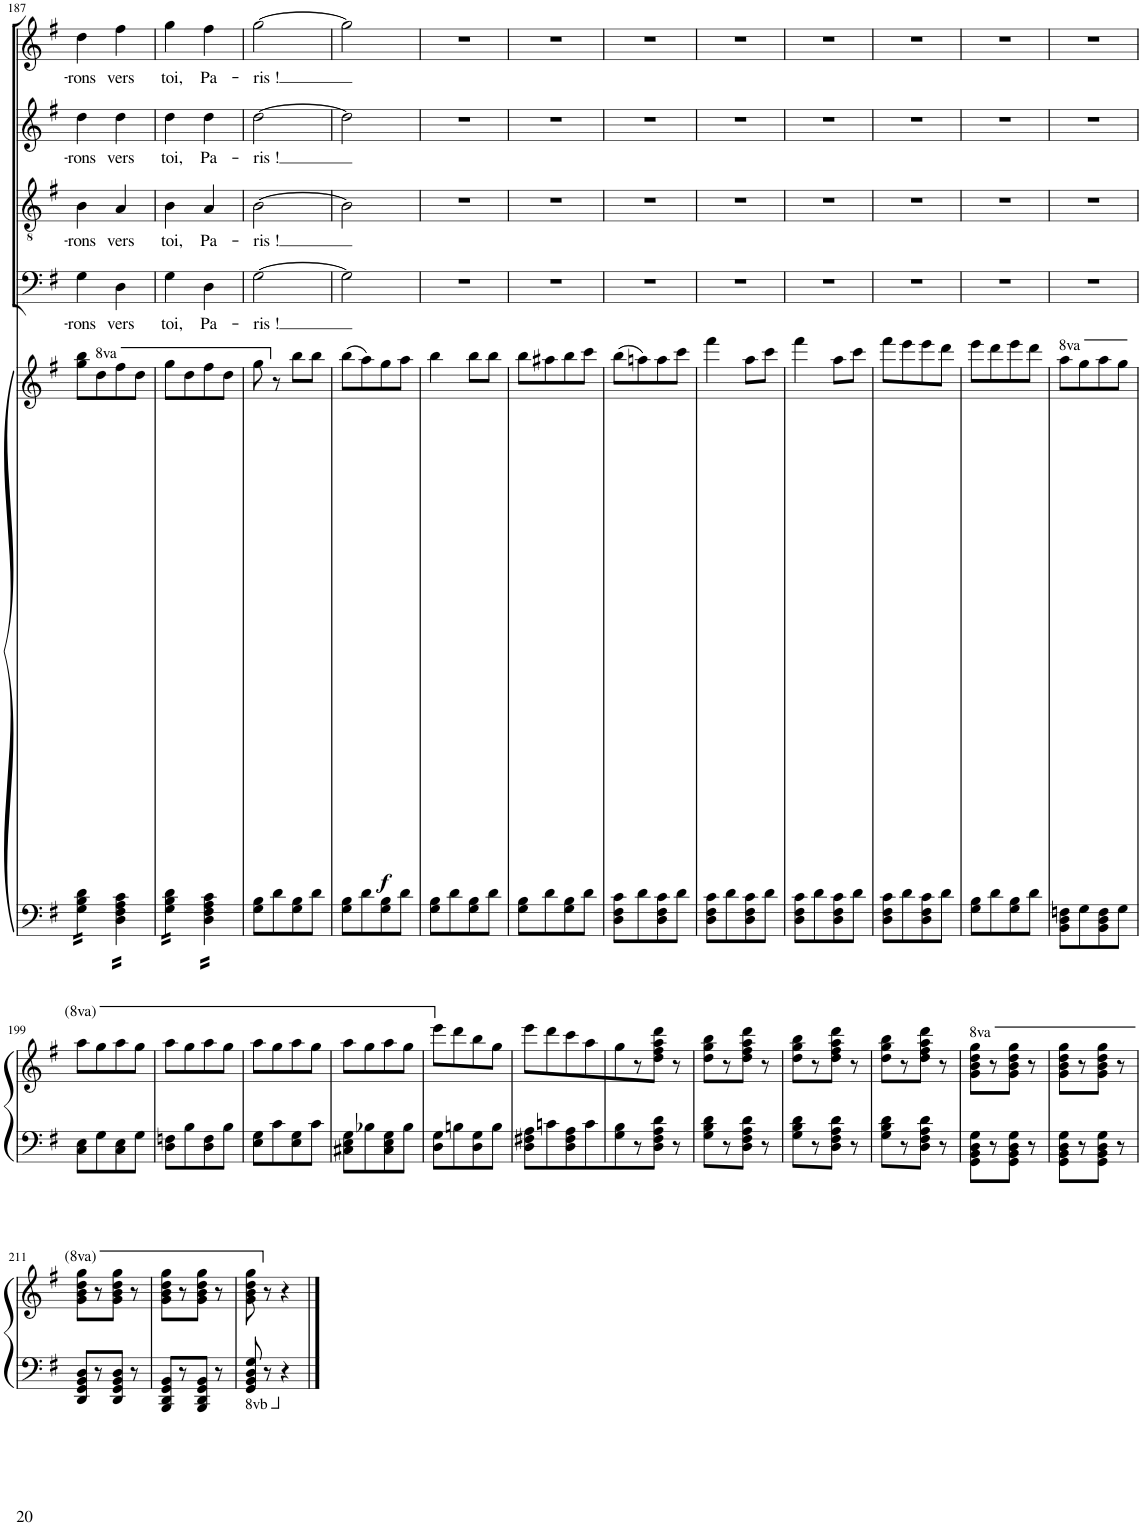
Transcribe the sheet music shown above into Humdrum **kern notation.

**kern	**kern	**dynam	**kern	**text	**kern	**text	**kern	**text	**kern	**text
*part5	*part5	*part5	*part4	*part4	*part3	*part3	*part2	*part2	*part1	*part1
*staff6	*staff5	*staff5/6	*staff4	*staff4	*staff3	*staff3	*staff2	*staff2	*staff1	*staff1
*I"Piano	*	*	*I"Basses	*	*I"Ténors	*	*I"Alti	*	*I"Soprani	*
*I'Pno	*	*	*	*	*	*	*	*	*	*
!!LO:PB:g=z
*clefF4	*clefG2	*	*clefF4	*	*clefGv2	*	*clefG2	*	*clefG2	*
*k[f#]	*k[f#]	*	*k[f#]	*	*k[f#]	*	*k[f#]	*	*k[f#]	*
*M2/4	*M2/4	*	*M2/4	*	*M2/4	*	*M2/4	*	*M2/4	*
=187	=187	=187	=187	=187	=187	=187	=187	=187	=187	=187
!	!	!	!	!LO:LY:b	!	!LO:LY:b	!	!LO:LY:b	!	!LO:LY:b
*tremolo	*	*	*	*	*	*	*	*	*	*
16G\ 16B\ 16d\LL	8gg\ 8bb\L	.	4G\	-rons	4B\	-rons	4dd\	-rons	4dd\	-rons
16G\ 16B\ 16d\	.	.	.	.	.	.	.	.	.	.
*	*8va	*	*	*	*	*	*	*	*	*
16G\ 16B\ 16d\	8ddd\	.	.	.	.	.	.	.	.	.
16G\ 16B\ 16d\JJ	.	.	.	.	.	.	.	.	.	.
!	!	!	!	!LO:LY:b	!	!LO:LY:b	!	!LO:LY:b	!	!LO:LY:b
16D\ 16F#\ 16A\ 16c\LL	8fff#\	.	4D\	vers	4A/	vers	4dd\	vers	4ff#\	vers
16D\ 16F#\ 16A\ 16c\	.	.	.	.	.	.	.	.	.	.
16D\ 16F#\ 16A\ 16c\	8ddd\J	.	.	.	.	.	.	.	.	.
16D\ 16F#\ 16A\ 16c\JJ	.	.	.	.	.	.	.	.	.	.
=188	=188	=188	=188	=188	=188	=188	=188	=188	=188	=188
!	!	!	!	!LO:LY:b	!	!LO:LY:b	!	!LO:LY:b	!	!LO:LY:b
16G\ 16B\ 16d\LL	8ggg\L	.	4G\	toi,	4B\	toi,	4dd\	toi,	4gg\	toi,
16G\ 16B\ 16d\	.	.	.	.	.	.	.	.	.	.
16G\ 16B\ 16d\	8ddd\	.	.	.	.	.	.	.	.	.
16G\ 16B\ 16d\JJ	.	.	.	.	.	.	.	.	.	.
!	!	!	!	!LO:LY:b	!	!LO:LY:b	!	!LO:LY:b	!	!LO:LY:b
16D\ 16F#\ 16A\ 16c\LL	8fff#\	.	4D\	Pa-	4A/	Pa-	4dd\	Pa-	4ff#\	Pa-
16D\ 16F#\ 16A\ 16c\	.	.	.	.	.	.	.	.	.	.
16D\ 16F#\ 16A\ 16c\	8ddd\J	.	.	.	.	.	.	.	.	.
16D\ 16F#\ 16A\ 16c\JJ	.	.	.	.	.	.	.	.	.	.
*Xtremolo	*	*	*	*	*	*	*	*	*	*
=189	=189	=189	=189	=189	=189	=189	=189	=189	=189	=189
!	!	!	!	!LO:LY:b	!	!LO:LY:b	!	!LO:LY:b	!	!LO:LY:b
8G\ 8B\L	8ggg\	.	[2G\	-ris !	[2B\	-ris !	[2dd\	-ris !	[2gg\	-ris !
*	*X8va	*	*	*	*	*	*	*	*	*
8d\	8r	.	.	.	.	.	.	.	.	.
!	!	!LO:DY:b	!	!	!	!	!	!	!	!
8G\ 8B\	8bb\L	f	.	.	.	.	.	.	.	.
8d\J	8bb\J	.	.	.	.	.	.	.	.	.
=190	=190	=190	=190	=190	=190	=190	=190	=190	=190	=190
8G\ 8B\L	(8bb\L	.	2G\]	.	2B\]	.	2dd\]	.	2gg\]	.
8d\	8aa\)	.	.	.	.	.	.	.	.	.
8G\ 8B\	8gg\	.	.	.	.	.	.	.	.	.
8d\J	8aa\J	.	.	.	.	.	.	.	.	.
=191	=191	=191	=191	=191	=191	=191	=191	=191	=191	=191
8G\ 8B\L	4bb\	.	2r	.	2r	.	2r	.	2r	.
8d\	.	.	.	.	.	.	.	.	.	.
8G\ 8B\	8bb\L	.	.	.	.	.	.	.	.	.
8d\J	8bb\J	.	.	.	.	.	.	.	.	.
=192	=192	=192	=192	=192	=192	=192	=192	=192	=192	=192
8G\ 8B\L	8bb\L	.	2r	.	2r	.	2r	.	2r	.
8d\	8aa#X\	.	.	.	.	.	.	.	.	.
8G\ 8B\	8bb\	.	.	.	.	.	.	.	.	.
8d\J	8ccc\J	.	.	.	.	.	.	.	.	.
=193	=193	=193	=193	=193	=193	=193	=193	=193	=193	=193
8D\ 8F#\ 8c\L	(8bb\L	.	2r	.	2r	.	2r	.	2r	.
8d\	8aan\)	.	.	.	.	.	.	.	.	.
8D\ 8F#\ 8c\	8aa\	.	.	.	.	.	.	.	.	.
8d\J	8ccc\J	.	.	.	.	.	.	.	.	.
=194	=194	=194	=194	=194	=194	=194	=194	=194	=194	=194
8D\ 8F#\ 8c\L	4fff#\	.	2r	.	2r	.	2r	.	2r	.
8d\	.	.	.	.	.	.	.	.	.	.
8D\ 8F#\ 8c\	8aa\L	.	.	.	.	.	.	.	.	.
8d\J	8ccc\J	.	.	.	.	.	.	.	.	.
=195	=195	=195	=195	=195	=195	=195	=195	=195	=195	=195
8D\ 8F#\ 8c\L	4fff#\	.	2r	.	2r	.	2r	.	2r	.
8d\	.	.	.	.	.	.	.	.	.	.
8D\ 8F#\ 8c\	8aa\L	.	.	.	.	.	.	.	.	.
8d\J	8ccc\J	.	.	.	.	.	.	.	.	.
=196	=196	=196	=196	=196	=196	=196	=196	=196	=196	=196
8D\ 8F#\ 8c\L	8fff#\L	.	2r	.	2r	.	2r	.	2r	.
8d\	8eee\	.	.	.	.	.	.	.	.	.
8D\ 8F#\ 8c\	8eee\	.	.	.	.	.	.	.	.	.
8d\J	8ddd\J	.	.	.	.	.	.	.	.	.
=197	=197	=197	=197	=197	=197	=197	=197	=197	=197	=197
8G\ 8B\L	8eee\L	.	2r	.	2r	.	2r	.	2r	.
8d\	8ddd\	.	.	.	.	.	.	.	.	.
8G\ 8B\	8eee\	.	.	.	.	.	.	.	.	.
8d\J	8ddd\J	.	.	.	.	.	.	.	.	.
=198	=198	=198	=198	=198	=198	=198	=198	=198	=198	=198
*	*8va	*	*	*	*	*	*	*	*	*
8BB\ 8D\ 8Fn\L	8aaa\L	.	2r	.	2r	.	2r	.	2r	.
8G\	8ggg\	.	.	.	.	.	.	.	.	.
8BB\ 8D\ 8F\	8aaa\	.	.	.	.	.	.	.	.	.
8G\J	8ggg\J	.	.	.	.	.	.	.	.	.
!!LO:LB:g=z
=199	=199	=199	=199	=199	=199	=199	=199	=199	=199	=199
8C\ 8E\L	8aaa\L	.	2r	.	2r	.	2r	.	2r	.
8G\	8ggg\	.	.	.	.	.	.	.	.	.
8C\ 8E\	8aaa\	.	.	.	.	.	.	.	.	.
8G\J	8ggg\J	.	.	.	.	.	.	.	.	.
=200	=200	=200	=200	=200	=200	=200	=200	=200	=200	=200
8D\ 8Fn\L	8aaa\L	.	2r	.	2r	.	2r	.	2r	.
8B\	8ggg\	.	.	.	.	.	.	.	.	.
8D\ 8F\	8aaa\	.	.	.	.	.	.	.	.	.
8B\J	8ggg\J	.	.	.	.	.	.	.	.	.
=201	=201	=201	=201	=201	=201	=201	=201	=201	=201	=201
8E\ 8G\L	8aaa\L	.	2r	.	2r	.	2r	.	2r	.
8c\	8ggg\	.	.	.	.	.	.	.	.	.
8E\ 8G\	8aaa\	.	.	.	.	.	.	.	.	.
8c\J	8ggg\J	.	.	.	.	.	.	.	.	.
=202	=202	=202	=202	=202	=202	=202	=202	=202	=202	=202
8C#X\ 8E\ 8G\L	8aaa\L	.	2r	.	2r	.	2r	.	2r	.
8B-X\	8ggg\	.	.	.	.	.	.	.	.	.
8C#\ 8E\ 8G\	8aaa\	.	.	.	.	.	.	.	.	.
8B-\J	8ggg\J	.	.	.	.	.	.	.	.	.
=203	=203	=203	=203	=203	=203	=203	=203	=203	=203	=203
*	*X8va	*	*	*	*	*	*	*	*	*
8D\ 8G\L	8eee\L	.	2r	.	2r	.	2r	.	2r	.
8Bn\	8ddd\	.	.	.	.	.	.	.	.	.
8D\ 8G\	8bb\	.	.	.	.	.	.	.	.	.
8B\J	8gg\J	.	.	.	.	.	.	.	.	.
=204	=204	=204	=204	=204	=204	=204	=204	=204	=204	=204
8D\ 8F#X\ 8A\L	8eee\L	.	2r	.	2r	.	2r	.	2r	.
8cn\	8ddd\	.	.	.	.	.	.	.	.	.
8D\ 8F#\ 8A\	8ccc\	.	.	.	.	.	.	.	.	.
8c\	8aa\	.	.	.	.	.	.	.	.	.
=205	=205	=205	=205	=205	=205	=205	=205	=205	=205	=205
8G\ 8B\	8gg\	.	2r	.	2r	.	2r	.	2r	.
8r	8r	.	.	.	.	.	.	.	.	.
8D\ 8F#\ 8A\ 8d\J	8dd\ 8ff#\ 8aa\ 8ddd\J	.	.	.	.	.	.	.	.	.
8r	8r	.	.	.	.	.	.	.	.	.
=206	=206	=206	=206	=206	=206	=206	=206	=206	=206	=206
8G\ 8B\ 8d\L	8dd\ 8gg\ 8bb\L	.	2r	.	2r	.	2r	.	2r	.
8r	8r	.	.	.	.	.	.	.	.	.
8D\ 8F#\ 8A\ 8d\J	8dd\ 8ff#\ 8aa\ 8ddd\J	.	.	.	.	.	.	.	.	.
8r	8r	.	.	.	.	.	.	.	.	.
=207	=207	=207	=207	=207	=207	=207	=207	=207	=207	=207
8G\ 8B\ 8d\L	8dd\ 8gg\ 8bb\L	.	2r	.	2r	.	2r	.	2r	.
8r	8r	.	.	.	.	.	.	.	.	.
8D\ 8F#\ 8A\ 8d\J	8dd\ 8ff#\ 8aa\ 8ddd\J	.	.	.	.	.	.	.	.	.
8r	8r	.	.	.	.	.	.	.	.	.
=208	=208	=208	=208	=208	=208	=208	=208	=208	=208	=208
8G\ 8B\ 8d\L	8dd\ 8gg\ 8bb\L	.	2r	.	2r	.	2r	.	2r	.
8r	8r	.	.	.	.	.	.	.	.	.
8D\ 8F#\ 8A\ 8d\J	8dd\ 8ff#\ 8aa\ 8ddd\J	.	.	.	.	.	.	.	.	.
8r	8r	.	.	.	.	.	.	.	.	.
=209	=209	=209	=209	=209	=209	=209	=209	=209	=209	=209
*	*8va	*	*	*	*	*	*	*	*	*
8GG\ 8BB\ 8D\ 8G\L	8gg\ 8bb\ 8ddd\ 8ggg\L	.	2r	.	2r	.	2r	.	2r	.
8r	8r	.	.	.	.	.	.	.	.	.
8GG\ 8BB\ 8D\ 8G\J	8gg\ 8bb\ 8ddd\ 8ggg\J	.	.	.	.	.	.	.	.	.
8r	8r	.	.	.	.	.	.	.	.	.
=210	=210	=210	=210	=210	=210	=210	=210	=210	=210	=210
8GG\ 8BB\ 8D\ 8G\L	8gg\ 8bb\ 8ddd\ 8ggg\L	.	2r	.	2r	.	2r	.	2r	.
8r	8r	.	.	.	.	.	.	.	.	.
8GG\ 8BB\ 8D\ 8G\J	8gg\ 8bb\ 8ddd\ 8ggg\J	.	.	.	.	.	.	.	.	.
8r	8r	.	.	.	.	.	.	.	.	.
!!LO:LB:g=z
=211	=211	=211	=211	=211	=211	=211	=211	=211	=211	=211
8DD/ 8GG/ 8BB/ 8D/L	8gg\ 8bb\ 8ddd\ 8ggg\L	.	2r	.	2r	.	2r	.	2r	.
8r	8r	.	.	.	.	.	.	.	.	.
8DD/ 8GG/ 8BB/ 8D/J	8gg\ 8bb\ 8ddd\ 8ggg\J	.	.	.	.	.	.	.	.	.
8r	8r	.	.	.	.	.	.	.	.	.
=212	=212	=212	=212	=212	=212	=212	=212	=212	=212	=212
8BBB/ 8DD/ 8GG/ 8BB/L	8gg\ 8bb\ 8ddd\ 8ggg\L	.	2r	.	2r	.	2r	.	2r	.
8r	8r	.	.	.	.	.	.	.	.	.
8BBB/ 8DD/ 8GG/ 8BB/J	8gg\ 8bb\ 8ddd\ 8ggg\J	.	.	.	.	.	.	.	.	.
8r	8r	.	.	.	.	.	.	.	.	.
=213	=213	=213	=213	=213	=213	=213	=213	=213	=213	=213
*8ba	*	*	*	*	*	*	*	*	*	*
8GGG/ 8BBB/ 8DD/ 8GG/	8gg\ 8bb\ 8ddd\ 8ggg\	.	2r	.	2r	.	2r	.	2r	.
*X8ba	*	*	*	*	*	*	*	*	*	*
*	*X8va	*	*	*	*	*	*	*	*	*
8r	8r	.	.	.	.	.	.	.	.	.
4r	4r	.	.	.	.	.	.	.	.	.
==	==	==	==	==	==	==	==	==	==	==
*-	*-	*-	*-	*-	*-	*-	*-	*-	*-	*-
